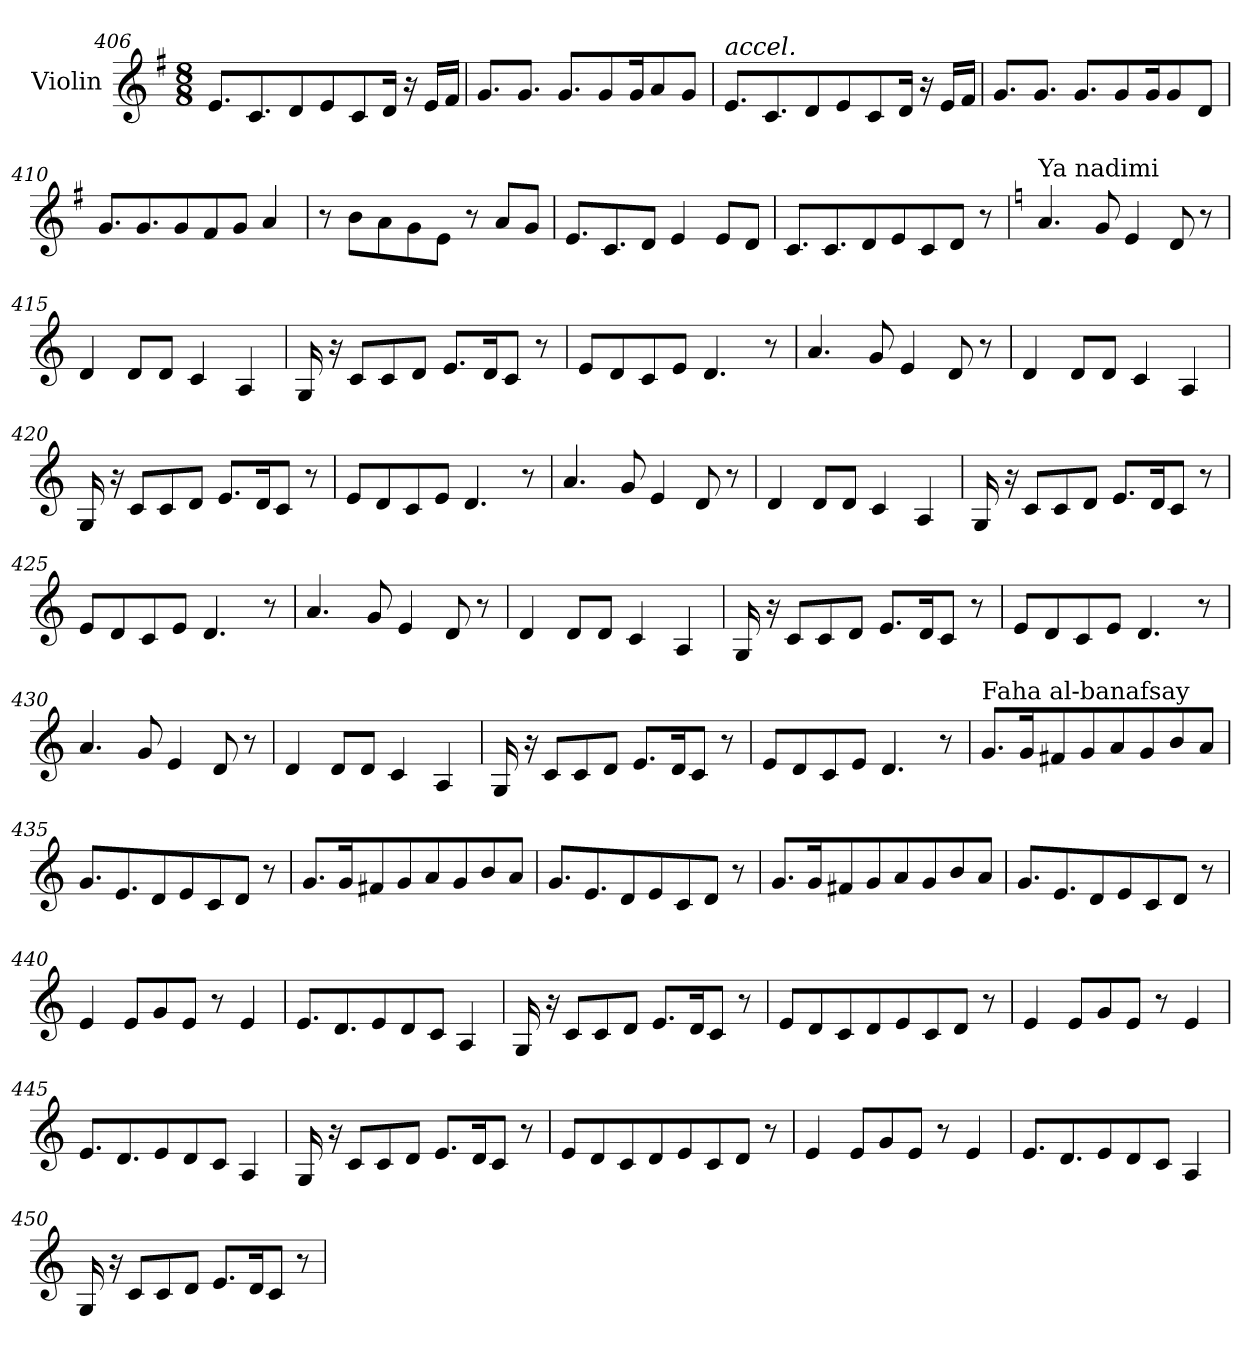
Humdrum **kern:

**kern
*part1
*staff1
*I"Violin
*clefG2
*k[f#]
*G:
*M8/8
=406
8.e/L
8.c/
8d/
8e/
8c/
16d/Jk
16r
16e/LL
16f#/JJ
=407
8.g/L
8.g/J
8.g/L
8g/
16g/K
8a/
8g/J
!!LO:LB:g=z
=408
!LO:TX:a:i:t=accel.
8.e/L
8.c/
8d/
8e/
8c/
16d/Jk
16r
16e/LL
16f#/JJ
=409
8.g/L
8.g/J
8.g/L
8g/
16g/K
8g/
8d/J
=410
8.g/L
8.g/
8g/
8f#/
8g/J
4a/
=411
8r
8b\L
8a\
8g\
8e\J
8r
8a/L
8g/J
!!LO:LB:g=z
=412
8.e/L
8.c/
8d/J
4e/
8e/L
8d/J
=413
8.c/L
8.c/
8d/
8e/
8c/
8d/J
8r
=414
*k[]
*C:
*MM90
!LO:TX:a:t=Ya nadimi
4.a/
8g/
4e/
8d/
8r
=415
4d/
8d/L
8d/J
4c/
4A/
!!LO:PB:g=z
=416
16G/
16r
8c/L
8c/
8d/J
8.e/L
16d/K
8c/J
8r
=417
8e/L
8d/
8c/
8e/J
4.d/
8r
=418
4.a/
8g/
4e/
8d/
8r
=419
4d/
8d/L
8d/J
4c/
4A/
!!LO:LB:g=z
=420
16G/
16r
8c/L
8c/
8d/J
8.e/L
16d/K
8c/J
8r
=421
8e/L
8d/
8c/
8e/J
4.d/
8r
=422
4.a/
8g/
4e/
8d/
8r
=423
4d/
8d/L
8d/J
4c/
4A/
!!LO:LB:g=z
=424
16G/
16r
8c/L
8c/
8d/J
8.e/L
16d/K
8c/J
8r
=425
8e/L
8d/
8c/
8e/J
4.d/
8r
=426
4.a/
8g/
4e/
8d/
8r
=427
4d/
8d/L
8d/J
4c/
4A/
!!LO:LB:g=z
=428
16G/
16r
8c/L
8c/
8d/J
8.e/L
16d/K
8c/J
8r
=429
8e/L
8d/
8c/
8e/J
4.d/
8r
=430
4.a/
8g/
4e/
8d/
8r
=431
4d/
8d/L
8d/J
4c/
4A/
!!LO:LB:g=z
=432
16G/
16r
8c/L
8c/
8d/J
8.e/L
16d/K
8c/J
8r
=433
8e/L
8d/
8c/
8e/J
4.d/
8r
=434
!LO:TX:a:t=Faha al-banafsay
8.g/L
16g/K
8f#X/
8g/
8a/
8g/
8b/
8a/J
=435
8.g/L
8.e/
8d/
8e/
8c/
8d/J
8r
!!LO:LB:g=z
=436
8.g/L
16g/K
8f#X/
8g/
8a/
8g/
8b/
8a/J
=437
8.g/L
8.e/
8d/
8e/
8c/
8d/J
8r
=438
8.g/L
16g/K
8f#X/
8g/
8a/
8g/
8b/
8a/J
=439
8.g/L
8.e/
8d/
8e/
8c/
8d/J
8r
!!LO:LB:g=z
=440
4e/
8e/L
8g/
8e/J
8r
4e/
=441
8.e/L
8.d/
8e/
8d/
8c/J
4A/
=442
16G/
16r
8c/L
8c/
8d/J
8.e/L
16d/K
8c/J
8r
=443
8e/L
8d/
8c/
8d/
8e/
8c/
8d/J
8r
!!LO:LB:g=z
=444
4e/
8e/L
8g/
8e/J
8r
4e/
=445
8.e/L
8.d/
8e/
8d/
8c/J
4A/
=446
16G/
16r
8c/L
8c/
8d/J
8.e/L
16d/K
8c/J
8r
=447
8e/L
8d/
8c/
8d/
8e/
8c/
8d/J
8r
!!LO:PB:g=z
=448
4e/
8e/L
8g/
8e/J
8r
4e/
=449
8.e/L
8.d/
8e/
8d/
8c/J
4A/
=450
16G/
16r
8c/L
8c/
8d/J
8.e/L
16d/K
8c/J
8r
=
*-
